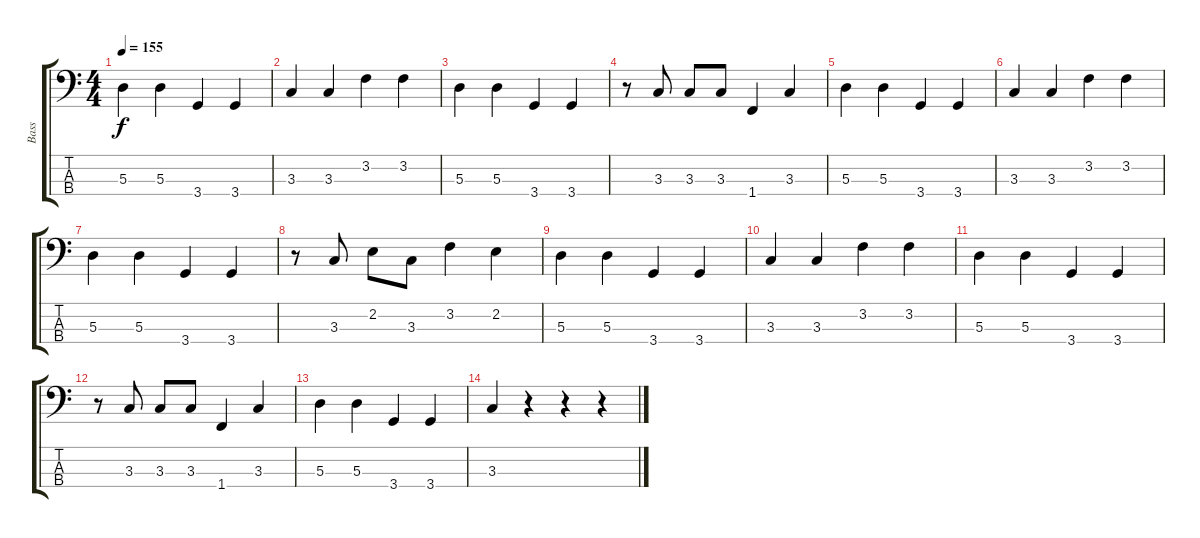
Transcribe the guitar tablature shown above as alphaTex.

\track ("Bass" "Bass") {instrument electricbassfinger}
\staff {score tabs}
\tuning (G2 D2 A1 E1) {hide}
\ts (4 4)
\tempo 155
\clef f4
\ks c
5.3.4{dy f} 5.3.4 3.4.4 3.4.4 |
3.3.4 3.3.4 3.2.4 3.2.4 |
5.3.4 5.3.4 3.4.4 3.4.4 |
r.8 3.3.8 3.3.8 3.3.8 1.4.4 3.3.4 |
5.3.4 5.3.4 3.4.4 3.4.4 |
3.3.4 3.3.4 3.2.4 3.2.4 |
5.3.4 5.3.4 3.4.4 3.4.4 |
r.8 3.3.8 2.2.8 3.3.8 3.2.4 2.2.4 |
5.3.4 5.3.4 3.4.4 3.4.4 |
3.3.4 3.3.4 3.2.4 3.2.4 |
5.3.4 5.3.4 3.4.4 3.4.4 |
r.8 3.3.8 3.3.8 3.3.8 1.4.4 3.3.4 |
5.3.4 5.3.4 3.4.4 3.4.4 |
3.3.4 r.4 r.4 r.4
